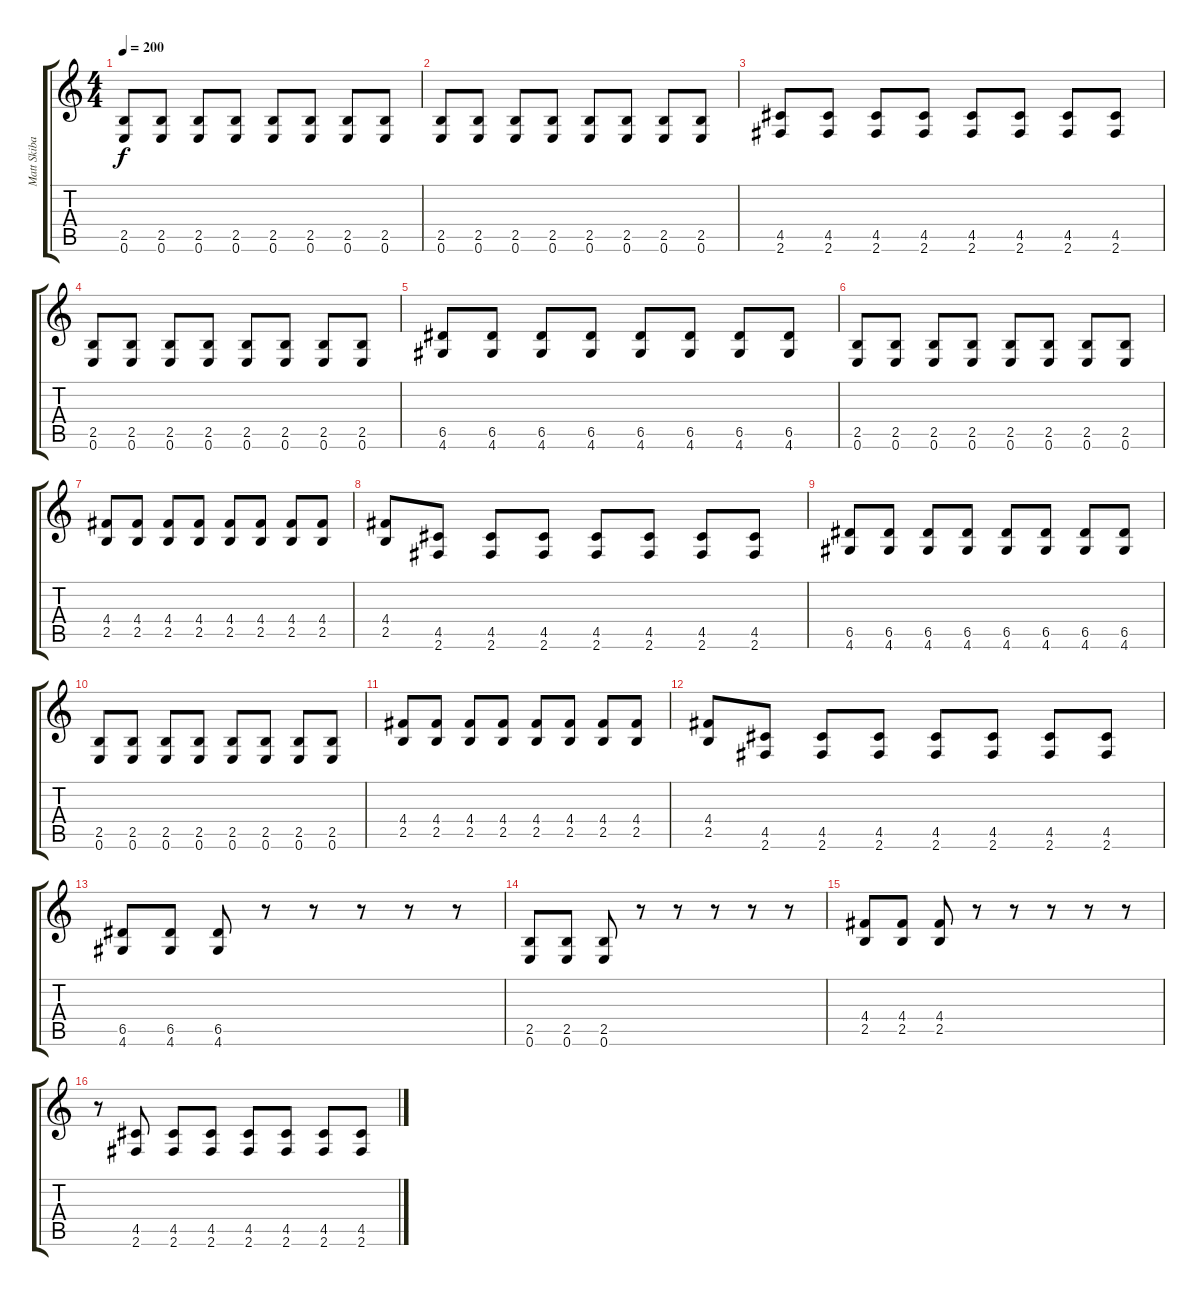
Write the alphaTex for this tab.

\track ("Matt Skiba" "Matt Skiba") {instrument distortionguitar}
\staff {score tabs}
\tuning (E4 B3 G3 D3 A2 E2) {hide}
\ts (4 4)
\tempo 200
\clef g2
\ks c
(2.5 0.6).8{dy f} (2.5 0.6).8 (2.5 0.6).8 (2.5 0.6).8 (2.5 0.6).8 (2.5 0.6).8 (2.5 0.6).8 (2.5 0.6).8 |
(2.5 0.6).8 (2.5 0.6).8 (2.5 0.6).8 (2.5 0.6).8 (2.5 0.6).8 (2.5 0.6).8 (2.5 0.6).8 (2.5 0.6).8 |
(4.5 2.6).8 (4.5 2.6).8 (4.5 2.6).8 (4.5 2.6).8 (4.5 2.6).8 (4.5 2.6).8 (4.5 2.6).8 (4.5 2.6).8 |
(2.5 0.6).8 (2.5 0.6).8 (2.5 0.6).8 (2.5 0.6).8 (2.5 0.6).8 (2.5 0.6).8 (2.5 0.6).8 (2.5 0.6).8 |
(6.5 4.6).8 (6.5 4.6).8 (6.5 4.6).8 (6.5 4.6).8 (6.5 4.6).8 (6.5 4.6).8 (6.5 4.6).8 (6.5 4.6).8 |
(2.5 0.6).8 (2.5 0.6).8 (2.5 0.6).8 (2.5 0.6).8 (2.5 0.6).8 (2.5 0.6).8 (2.5 0.6).8 (2.5 0.6).8 |
(4.4 2.5).8 (4.4 2.5).8 (4.4 2.5).8 (4.4 2.5).8 (4.4 2.5).8 (4.4 2.5).8 (4.4 2.5).8 (4.4 2.5).8 |
(4.4 2.5).8 (4.5 2.6).8 (4.5 2.6).8 (4.5 2.6).8 (4.5 2.6).8 (4.5 2.6).8 (4.5 2.6).8 (4.5 2.6).8 |
(6.5 4.6).8 (6.5 4.6).8 (6.5 4.6).8 (6.5 4.6).8 (6.5 4.6).8 (6.5 4.6).8 (6.5 4.6).8 (6.5 4.6).8 |
(2.5 0.6).8 (2.5 0.6).8 (2.5 0.6).8 (2.5 0.6).8 (2.5 0.6).8 (2.5 0.6).8 (2.5 0.6).8 (2.5 0.6).8 |
(4.4 2.5).8 (4.4 2.5).8 (4.4 2.5).8 (4.4 2.5).8 (4.4 2.5).8 (4.4 2.5).8 (4.4 2.5).8 (4.4 2.5).8 |
(4.4 2.5).8 (4.5 2.6).8 (4.5 2.6).8 (4.5 2.6).8 (4.5 2.6).8 (4.5 2.6).8 (4.5 2.6).8 (4.5 2.6).8 |
(6.5 4.6).8 (6.5 4.6).8 (6.5 4.6).8 r.8 r.8 r.8 r.8 r.8 |
(2.5 0.6).8 (2.5 0.6).8 (2.5 0.6).8 r.8 r.8 r.8 r.8 r.8 |
(4.4 2.5).8 (4.4 2.5).8 (4.4 2.5).8 r.8 r.8 r.8 r.8 r.8 |
r.8 (4.5 2.6).8 (4.5 2.6).8 (4.5 2.6).8 (4.5 2.6).8 (4.5 2.6).8 (4.5 2.6).8 (4.5 2.6).8
